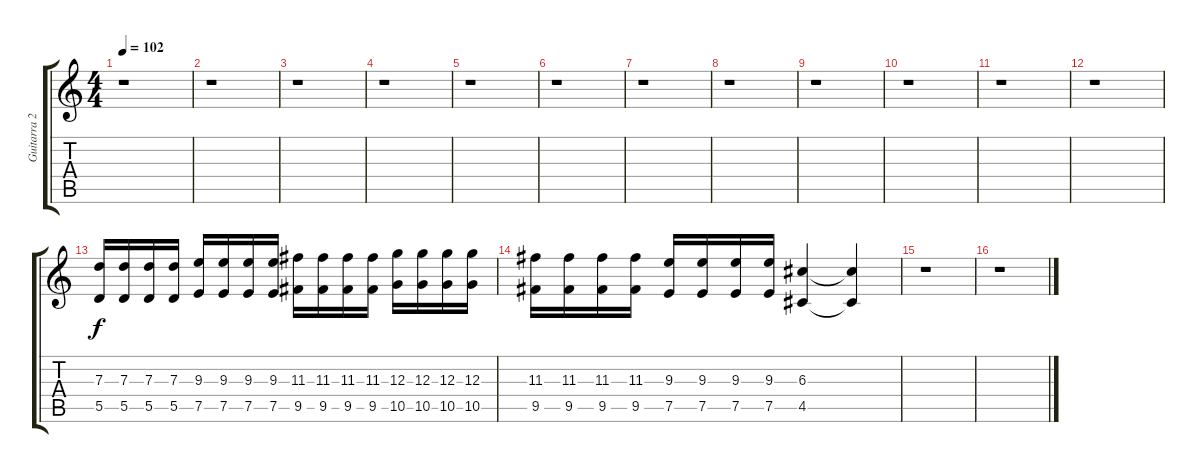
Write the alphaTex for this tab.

\track ("Guitarra 2" "Guitarra 2") {instrument distortionguitar}
\staff {score tabs}
\tuning (E4 B3 G3 D3 A2 E2) {hide}
\ts (4 4)
\tempo 102
\clef g2
\ks c
r.1{dy f instrument distortionguitar} |
r.1 |
r.1 |
r.1 |
r.1 |
r.1 |
r.1 |
r.1 |
r.1 |
r.1 |
r.1 |
r.1 |
(7.3 5.5).16 (7.3 5.5).16 (7.3 5.5).16 (7.3 5.5).16 (9.3 7.5).16 (9.3 7.5).16 (9.3 7.5).16 (9.3 7.5).16 (11.3 9.5).16 (11.3 9.5).16 (11.3 9.5).16 (11.3 9.5).16 (12.3 10.5).16 (12.3 10.5).16 (12.3 10.5).16 (12.3 10.5).16 |
(11.3 9.5).16 (11.3 9.5).16 (11.3 9.5).16 (11.3 9.5).16 (9.3 7.5).16 (9.3 7.5).16 (9.3 7.5).16 (9.3 7.5).16 (6.3 4.5).4 (6.3{t} 4.5{t}).4 |
r.1 |
r.1
